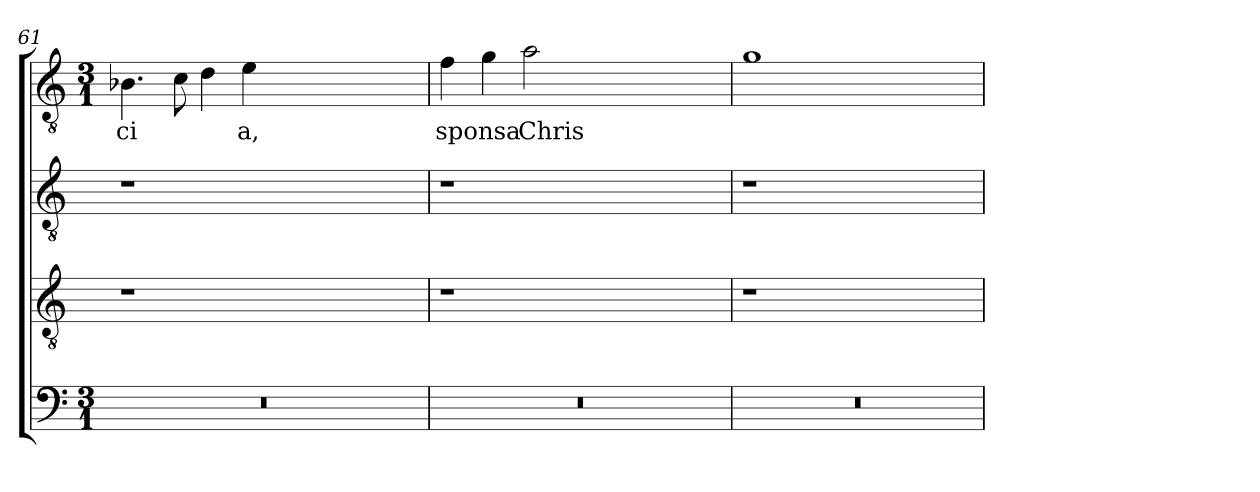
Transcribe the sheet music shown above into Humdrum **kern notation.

**kern	**kern	**kern	**kern	**text
*part4	*part3	*part2	*part1	*part1
*staff4	*staff3	*staff2	*staff1	*staff1
*clefF4	*clefGv2	*clefGv2	*clefGv2	*
*k[]	*k[]	*k[]	*k[]	*
*C:	*C:	*C:	*C:	*
*M3/1	*	*	*M3/1	*
=61	=61	=61	=61	=61
!	!	!	!	!LO:LY:b
0.r	1r	1r	4.B-X\	ci
.	.	.	8c\	.
.	.	.	4d\	.
!	!	!	!	!LO:LY:b
.	.	.	4e\	a,
.	0ryy	0ryy	0ryy	.
=62	=62	=62	=62	=62
!	!	!	!	!LO:LY:b
0.r	1r	1r	4f\	sponsa
.	.	.	4g\	.
!	!	!	!	!LO:LY:b
.	.	.	2a\	Chris
.	0ryy	0ryy	0ryy	.
=63	=63	=63	=63	=63
0.r	1r	1r	1g	.
.	0ryy	0ryy	0ryy	.
=	=	=	=	=
*-	*-	*-	*-	*-
